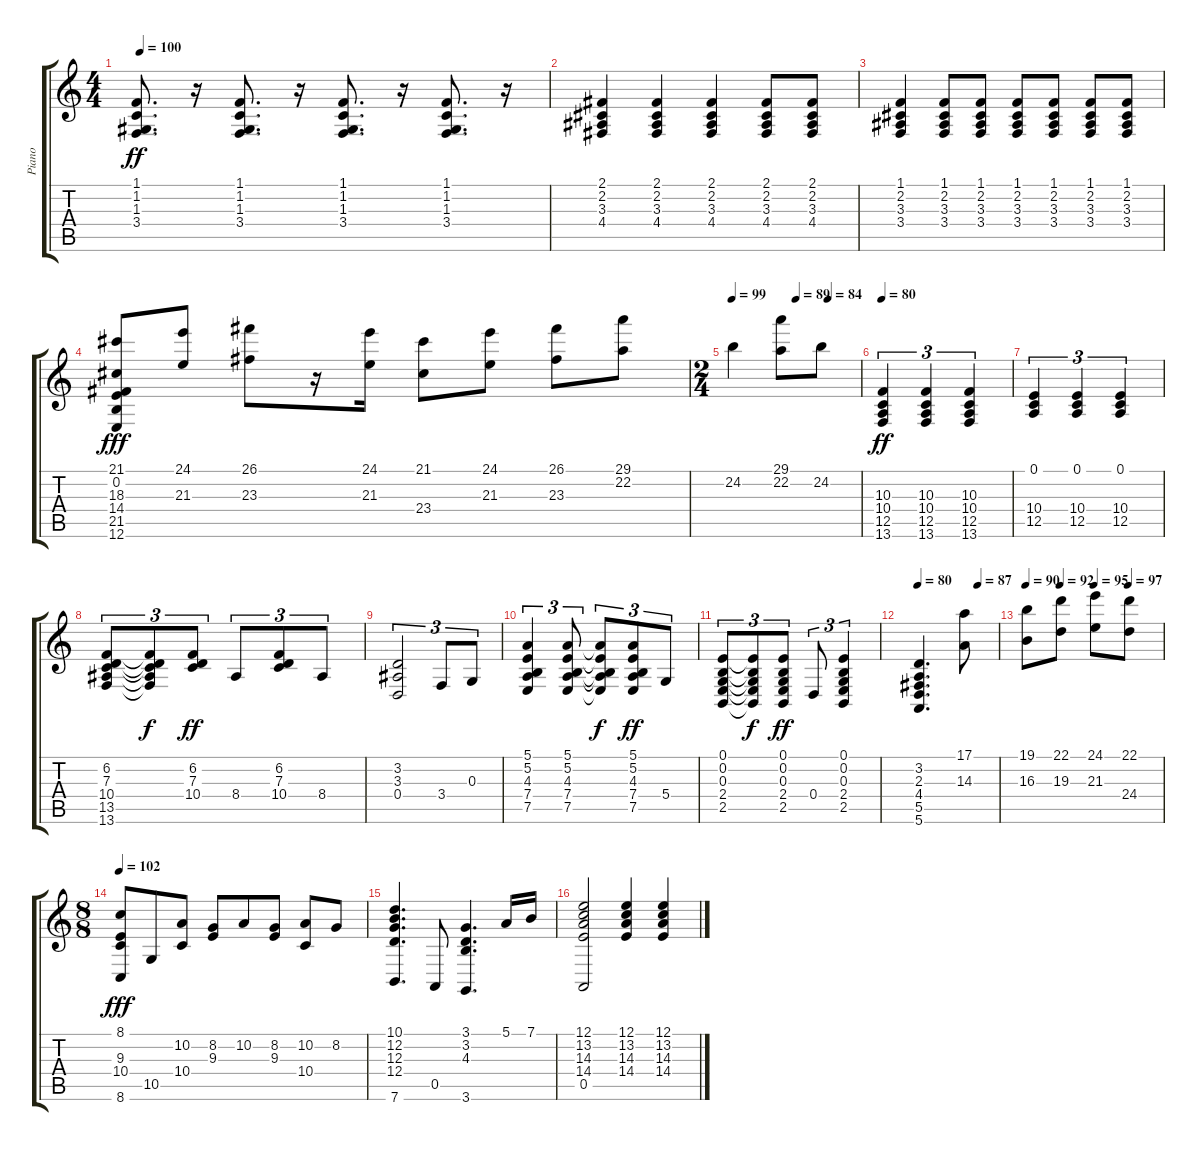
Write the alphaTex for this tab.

\track ("Piano" "Piano") {instrument electricgrandpiano}
\staff {score tabs}
\tuning (E4 B3 G3 D3 A2 E2) {hide}
\ts (4 4)
\tempo 100
\clef g2
\ks c
(1.1 1.2 1.3 3.4).8{d dy ff} r.16 (1.1 1.2 1.3 3.4).8{d} r.16 (1.1 1.2 1.3 3.4).8{d} r.16 (1.1 1.2 1.3 3.4).8{d} r.16 |
(2.1 2.2 3.3 4.4).4 (2.1 2.2 3.3 4.4).4 (2.1 2.2 3.3 4.4).4 (2.1 2.2 3.3 4.4).8 (2.1 2.2 3.3 4.4).8 |
(1.1 2.2 3.3 3.4).4 (1.1 2.2 3.3 3.4).8 (1.1 2.2 3.3 3.4).8 (1.1 2.2 3.3 3.4).8 (1.1 2.2 3.3 3.4).8 (1.1 2.2 3.3 3.4).8 (1.1 2.2 3.3 3.4).8 |
(21.1 0.2 18.3 14.4 21.5 12.6).8{dy fff} (24.1 21.3).8 (26.1 23.3).8 r.16 (24.1 21.3).16 (21.1 23.4).8 (24.1 21.3).8 (26.1 23.3).8 (29.1 22.2).8 |
\ts (2 4)
\tempo 99
\tempo (89 0.5)
\tempo (84 0.75)
24.2.4 (29.1 22.2).8 24.2.8 |
\tempo 80
(10.3 10.4 12.5 13.6).4{tu (3 2) dy ff balance 8} (10.3 10.4 12.5 13.6).4{tu (3 2)} (10.3 10.4 12.5 13.6).4{tu (3 2)} |
(0.1 10.4 12.5).4{tu (3 2)} (0.1 10.4 12.5).4{tu (3 2)} (0.1 10.4 12.5).4{tu (3 2)} |
(6.2 7.3 10.4 13.5 13.6).8{tu (3 2)} (6.2{t} 7.3{t} 10.4{t} 13.5{t} 13.6{t}).8{tu (3 2) dy f} (6.2 7.3 10.4).8{tu (3 2) dy ff} 8.4.8{tu (3 2)} (6.2 7.3 10.4).8{tu (3 2)} 8.4.8{tu (3 2)} |
(3.2 3.3 0.4).2{tu (3 2)} 3.4.8{tu (3 2)} 0.3.8{tu (3 2)} |
(5.1 5.2 4.3 7.4 7.5).4{tu (3 2)} (5.1 5.2 4.3 7.4 7.5).8{tu (3 2)} (5.1{t} 5.2{t} 4.3{t} 7.4{t} 7.5{t}).8{tu (3 2) dy f} (5.1 5.2 4.3 7.4 7.5).8{tu (3 2) dy ff} 5.4.8{tu (3 2)} |
(0.1 0.2 0.3 2.4 2.5).8{tu (3 2)} (0.1{t} 0.2{t} 0.3{t} 2.4{t} 2.5{t}).8{tu (3 2) dy f} (0.1 0.2 0.3 2.4 2.5).8{tu (3 2) dy ff} 0.4.8{tu (3 2)} (0.1 0.2 0.3 2.4 2.5).4{tu (3 2)} |
\tempo 80
\tempo (87 0.75)
(3.2 2.3 4.4 5.5 5.6).4{d} (17.1 14.3).8 |
\tempo 90
\tempo (92 0.25)
\tempo (95 0.5)
\tempo (97 0.75)
(19.1 16.3).8 (22.1 19.3).8 (24.1 21.3).8 (22.1 24.4).8 |
\ts (8 8)
\tempo 102
(8.1 9.3 10.4 8.6).8{dy fff balance 7} 10.5.8 (10.2 10.4).8 (8.2 9.3).8 10.2.8 (8.2 9.3).8 (10.2 10.4).8 8.2.8 |
(10.1 12.2 12.3 12.4 7.6).4{d} 0.5.8 (3.1 3.2 4.3 3.6).4{d} 5.1.16 7.1.16 |
(12.1 13.2 14.3 14.4 0.5).2 (12.1 13.2 14.3 14.4).4 (12.1 13.2 14.3 14.4).4
